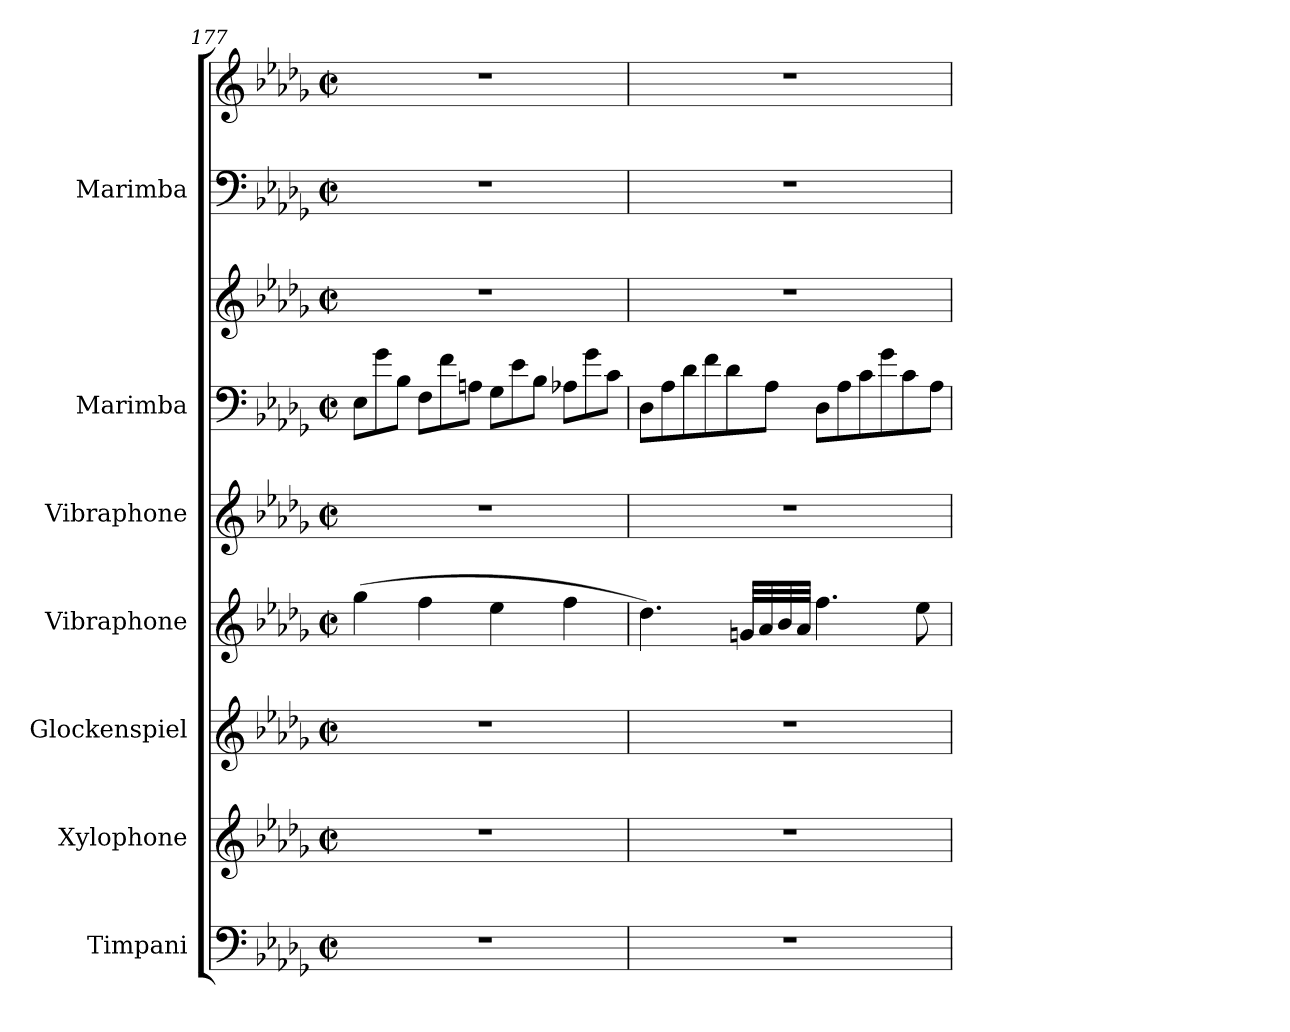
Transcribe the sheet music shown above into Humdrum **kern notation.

**kern	**kern	**kern	**kern	**kern	**kern	**kern	**kern	**kern
*part7	*part6	*part5	*part4	*part3	*part2	*part2	*part1	*part1
*staff9	*staff8	*staff7	*staff6	*staff5	*staff4	*staff3	*staff2	*staff1
*I"Timpani	*I"Xylophone	*I"Glockenspiel	*I"Vibraphone	*I"Vibraphone	*I"Marimba	*	*I"Marimba	*
*I'Timp.	*I'Xyl.	*I'Glk.	*I'Vib.	*I'Vib.	*I'Mrm.	*	*I'Mrm.	*
*clefF4	*clefG2	*clefG2	*clefG2	*clefG2	*clefF4	*clefG2	*clefF4	*clefG2
*	*ITrd-7c-12	*ITrd-14c-24	*	*	*	*	*	*
*k[b-e-a-d-g-]	*k[b-e-a-d-g-]	*k[b-e-a-d-g-]	*k[b-e-a-d-g-]	*k[b-e-a-d-g-]	*k[b-e-a-d-g-]	*k[b-e-a-d-g-]	*k[b-e-a-d-g-]	*k[b-e-a-d-g-]
*M2/2	*M2/2	*M2/2	*M2/2	*M2/2	*M2/2	*M2/2	*M2/2	*M2/2
*met(c|)	*met(c|)	*met(c|)	*met(c|)	*met(c|)	*met(c|)	*met(c|)	*met(c|)	*met(c|)
*	*	*	*	*	*Xtuplet	*	*	*
=177	=177	=177	=177	=177	=177	=177	=177	=177
1r	1r	1r	(4gg-\	1r	12E-\L	1r	1r	1r
.	.	.	.	.	12g-\	.	.	.
.	.	.	.	.	12B-\J	.	.	.
.	.	.	4ff\	.	12F\L	.	.	.
.	.	.	.	.	12f\	.	.	.
.	.	.	.	.	12An\J	.	.	.
.	.	.	4ee-\	.	12G-\L	.	.	.
.	.	.	.	.	12e-\	.	.	.
.	.	.	.	.	12B-\J	.	.	.
.	.	.	4ff\	.	12A-X\L	.	.	.
.	.	.	.	.	12g-\	.	.	.
.	.	.	.	.	12c\J	.	.	.
!!LO:PB:g=z
=178	=178	=178	=178	=178	=178	=178	=178	=178
1r	1r	1r	4.dd-\)	1r	12D-\L	1r	1r	1r
.	.	.	.	.	12A-\	.	.	.
.	.	.	.	.	12d-\	.	.	.
.	.	.	.	.	12f\	.	.	.
.	.	.	.	.	12d-\	.	.	.
.	.	.	32gn/LLL	.	.	.	.	.
.	.	.	32a-/	.	.	.	.	.
.	.	.	.	.	12A-\J	.	.	.
.	.	.	32b-/	.	.	.	.	.
.	.	.	32a-/JJJ	.	.	.	.	.
.	.	.	4.ff\	.	12D-\L	.	.	.
.	.	.	.	.	12A-\	.	.	.
.	.	.	.	.	12c\	.	.	.
.	.	.	.	.	12g-\	.	.	.
.	.	.	.	.	12c\	.	.	.
.	.	.	8ee-\	.	.	.	.	.
.	.	.	.	.	12A-\J	.	.	.
=	=	=	=	=	=	=	=	=
*-	*-	*-	*-	*-	*-	*-	*-	*-
